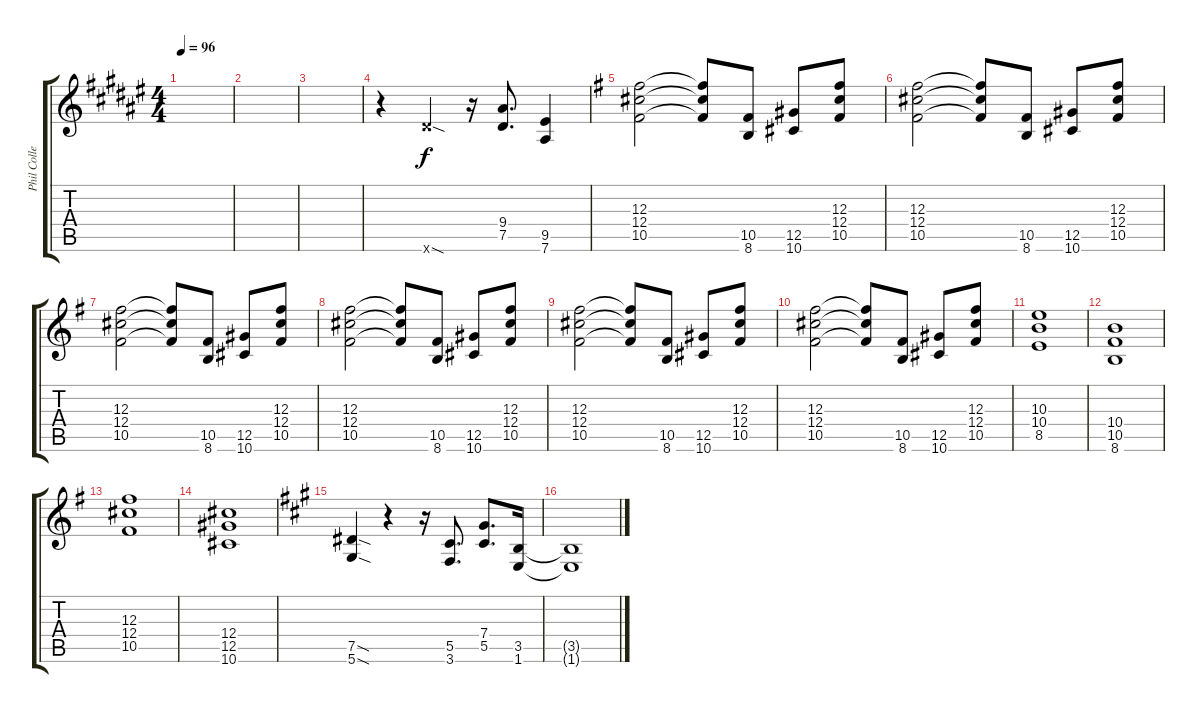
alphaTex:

\track ("Phil Collen" "Phil Colle") {instrument distortionguitar}
\staff {score tabs}
\tuning (Eb4 Bb3 Gb3 Db3 Ab2 Eb2) {hide}
\ts (4 4)
\tempo 96
\clef g2
\ks f#
|
|
|
r.4 12.6{sod x}.4 r.16 (9.4 7.5).8{d} (9.5 7.6).4 |
\ks g
(12.3 12.4 10.5).2 (12.3{t} 12.4{t} 10.5{t}).8 (10.5 8.6).8 (12.5 10.6).8 (12.3 12.4 10.5).8 |
(12.3 12.4 10.5).2 (12.3{t} 12.4{t} 10.5{t}).8 (10.5 8.6).8 (12.5 10.6).8 (12.3 12.4 10.5).8 |
(12.3 12.4 10.5).2 (12.3{t} 12.4{t} 10.5{t}).8 (10.5 8.6).8 (12.5 10.6).8 (12.3 12.4 10.5).8 |
(12.3 12.4 10.5).2 (12.3{t} 12.4{t} 10.5{t}).8 (10.5 8.6).8 (12.5 10.6).8 (12.3 12.4 10.5).8 |
(12.3 12.4 10.5).2 (12.3{t} 12.4{t} 10.5{t}).8 (10.5 8.6).8 (12.5 10.6).8 (12.3 12.4 10.5).8 |
(12.3 12.4 10.5).2 (12.3{t} 12.4{t} 10.5{t}).8 (10.5 8.6).8 (12.5 10.6).8 (12.3 12.4 10.5).8 |
(10.3 10.4 8.5).1 |
(10.4 10.5 8.6).1 |
(12.3 12.4 10.5).1 |
(12.4 12.5 10.6).1 |
\ks a
(7.5{sod} 5.6{sod}).4 r.4 r.16 (5.5 3.6).8{d} (7.4 5.5).8{d} (3.5 1.6).16 |
(3.5{t} 1.6{t}).1
